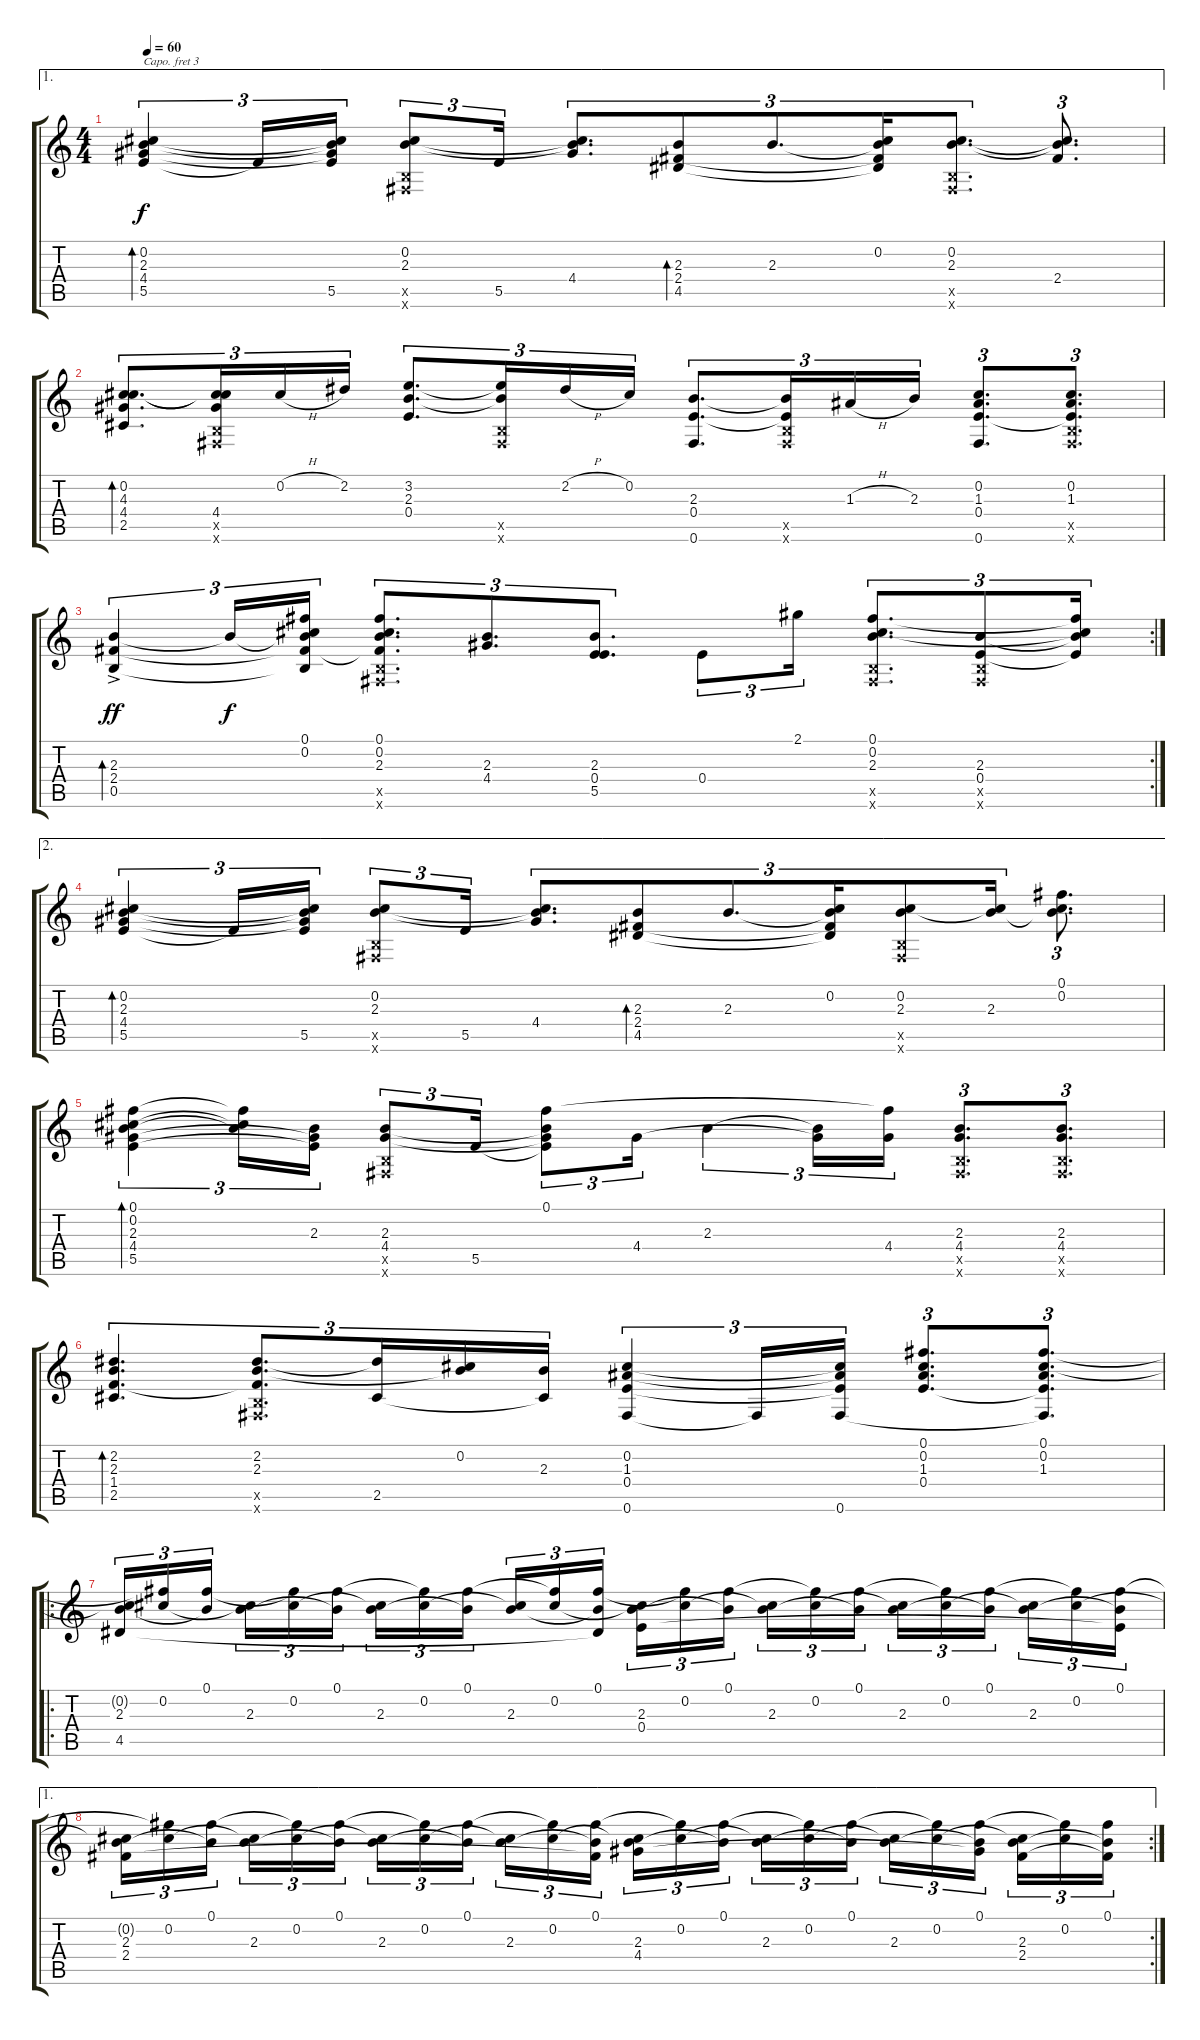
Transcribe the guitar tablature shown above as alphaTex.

\track "" {instrument acousticguitarsteel}
\staff {score tabs}
\capo 3
\tuning (Eb4 Bb3 Gb3 Db3 Ab2 Eb2) {hide}
\ae 1
\ts (4 4)
\tempo 60
\clef g2
\ks c
(0.2 2.3 4.4 5.5).4{tu (3 2) bd 60 dy f} 5.5{t}.16{tu (3 2)} (0.2{t} 2.3{t} 4.4{t} 5.5).16{tu (3 2)} (0.2 2.3 0.5{x} 0.6{x}).8{tu (3 2)} 5.5.16{tu (3 2)} (0.2{t} 2.3{t} 4.4).8{d tu (3 2)} (2.3 2.4 4.5).8{tu (3 2) bd 60} 2.3.8{d tu (3 2)} (0.2 2.3{t} 2.4{t} 4.5{t}).16{tu (3 2)} (0.2 2.3 0.5{x} 0.6{x}).8{d tu (3 2)} (0.2{t} 2.3{t} 2.4).8{d tu (3 2)} |
(0.2 4.3 4.4 2.5).8{d tu (3 2) bd 60} (0.2{t} 4.3{t} 4.4 0.5{x} 0.6{x}).16{tu (3 2)} 0.2{h}.16{tu (3 2)} 2.2.16{tu (3 2)} (3.2 2.3 0.4).8{d tu (3 2)} (3.2{t} 2.3{t} 0.5{x} 0.6{x}).16{tu (3 2)} 2.2{h}.16{tu (3 2)} 0.2.16{tu (3 2)} (2.3 0.4 0.6).8{d tu (3 2)} (2.3{t} 0.4{t} 0.5{x} 0.6{x}).16{tu (3 2)} 1.3{h}.16{tu (3 2)} 2.3.16{tu (3 2)} (0.2 1.3 0.4 0.6).8{d tu (3 2)} (0.2 1.3 0.4{t} 0.5{x} 0.6{x}).8{d tu (3 2)} |
\rc 2
(2.3{ac} 2.4{ac} 0.5{ac}).4{tu (3 2) bd 60 dy ff} 2.3{t}.16{tu (3 2) dy f} (0.1 0.2 2.3{t} 2.4{t} 0.5{t}).16{tu (3 2)} (0.1 0.2 2.3 2.4{t} 0.5{x} 0.6{x}).8{d tu (3 2)} (2.3 4.4).8{d tu (3 2)} (2.3 0.4 5.5).8{d tu (3 2)} 0.4.8{tu (3 2)} 2.1.16{tu (3 2)} (0.1 0.2 2.3 0.5{x} 0.6{x}).8{d tu (3 2)} (2.3 0.4 0.5{x} 0.6{x}).8{tu (3 2)} (0.1{t} 0.2{t} 2.3{t} 0.4{t}).16{tu (3 2)} |
\ae 2
(0.2 2.3 4.4 5.5).4{tu (3 2) bd 60} 5.5{t}.16{tu (3 2)} (0.2{t} 2.3{t} 4.4{t} 5.5).16{tu (3 2)} (0.2 2.3 0.5{x} 0.6{x}).8{tu (3 2)} 5.5.16{tu (3 2)} (0.2{t} 2.3{t} 4.4).8{d tu (3 2)} (2.3 2.4 4.5).8{tu (3 2) bd 60} 2.3.8{d tu (3 2)} (0.2 2.3{t} 2.4{t} 4.5{t}).16{tu (3 2)} (0.2 2.3 0.5{x} 0.6{x}).8{tu (3 2)} (0.2{t} 2.3).16{tu (3 2)} (0.1 0.2 2.3{t}).8{d tu (3 2)} |
(0.1 0.2 2.3 4.4 5.5).4{tu (3 2) bd 60} (0.1{t} 0.2{t} 2.3{t}).16{tu (3 2)} (2.3 4.4{t} 5.5{t}).16{tu (3 2)} (2.3 4.4 0.5{x} 0.6{x}).8{tu (3 2)} 5.5.16{tu (3 2)} (0.1 2.3{t} 4.4{t} 5.5{t}).8{tu (3 2)} 4.4.16{tu (3 2)} 2.3.4{tu (3 2)} (2.3{t} 4.4{t}).16{tu (3 2)} (0.1{t} 4.4).16{tu (3 2)} (2.3 4.4 0.5{x} 0.6{x}).8{d tu (3 2)} (2.3 4.4 0.5{x} 0.6{x}).8{d tu (3 2)} |
(2.2 2.3 1.4 2.5).4{d tu (3 2) bd 60} (2.2 2.3 1.4{t} 0.5{x} 0.6{x}).8{d tu (3 2)} (2.2{t} 2.5).16{tu (3 2)} (0.2 2.3{t}).16{tu (3 2)} (2.3 2.5{t}).16{tu (3 2)} (0.2 1.3 0.4 0.6).4{tu (3 2)} 0.6{t}.16{tu (3 2)} (0.2{t} 1.3{t} 0.4{t} 0.6).16{tu (3 2)} (0.1 0.2 1.3 0.4).8{d tu (3 2)} (0.1 0.2 1.3 0.4{t} 0.6{t}).8{d tu (3 2)} |
\ro
(0.2{t} 2.3 4.5).16{tu (3 2)} (0.1{t} 0.2).16{tu (3 2)} (0.1 2.3{t}).16{tu (3 2) beam splitsecondary} (0.2{t} 2.3).16{tu (3 2)} (0.1{t} 0.2).16{tu (3 2)} (0.1 2.3{t}).16{tu (3 2)} (0.2{t} 2.3).16{tu (3 2)} (0.1{t} 0.2).16{tu (3 2)} (0.1 2.3{t}).16{tu (3 2) beam splitsecondary} (0.2{t} 2.3).16{tu (3 2)} (0.1{t} 0.2).16{tu (3 2)} (0.1 2.3{t} 4.5{t}).16{tu (3 2)} (0.2{t} 2.3 0.4).16{tu (3 2)} (0.1{t} 0.2).16{tu (3 2)} (0.1 2.3{t}).16{tu (3 2) beam splitsecondary} (0.2{t} 2.3).16{tu (3 2)} (0.1{t} 0.2).16{tu (3 2)} (0.1 2.3{t}).16{tu (3 2)} (0.2{t} 2.3).16{tu (3 2)} (0.1{t} 0.2).16{tu (3 2)} (0.1 2.3{t}).16{tu (3 2) beam splitsecondary} (0.2{t} 2.3).16{tu (3 2)} (0.1{t} 0.2).16{tu (3 2)} (0.1 2.3{t} 0.4{t}).16{tu (3 2)} |
\ae 1
\rc 2
(0.2{t} 2.3 2.4).16{tu (3 2)} (0.1{t} 0.2).16{tu (3 2)} (0.1 2.3{t}).16{tu (3 2) beam splitsecondary} (0.2{t} 2.3).16{tu (3 2)} (0.1{t} 0.2).16{tu (3 2)} (0.1 2.3{t}).16{tu (3 2)} (0.2{t} 2.3).16{tu (3 2)} (0.1{t} 0.2).16{tu (3 2)} (0.1 2.3{t}).16{tu (3 2) beam splitsecondary} (0.2{t} 2.3).16{tu (3 2)} (0.1{t} 0.2).16{tu (3 2)} (0.1 2.3{t} 2.4{t}).16{tu (3 2)} (0.2{t} 2.3 4.4).16{tu (3 2)} (0.1{t} 0.2).16{tu (3 2)} (0.1 2.3{t}).16{tu (3 2) beam splitsecondary} (0.2{t} 2.3).16{tu (3 2)} (0.1{t} 0.2).16{tu (3 2)} (0.1 2.3{t}).16{tu (3 2)} (0.2{t} 2.3).16{tu (3 2)} (0.1{t} 0.2).16{tu (3 2)} (0.1 2.3{t} 4.4{t}).16{tu (3 2) beam splitsecondary} (0.2{t} 2.3 2.4).16{tu (3 2)} (0.1{t} 0.2).16{tu (3 2)} (0.1 2.3{t} 2.4{t}).16{tu (3 2)}
